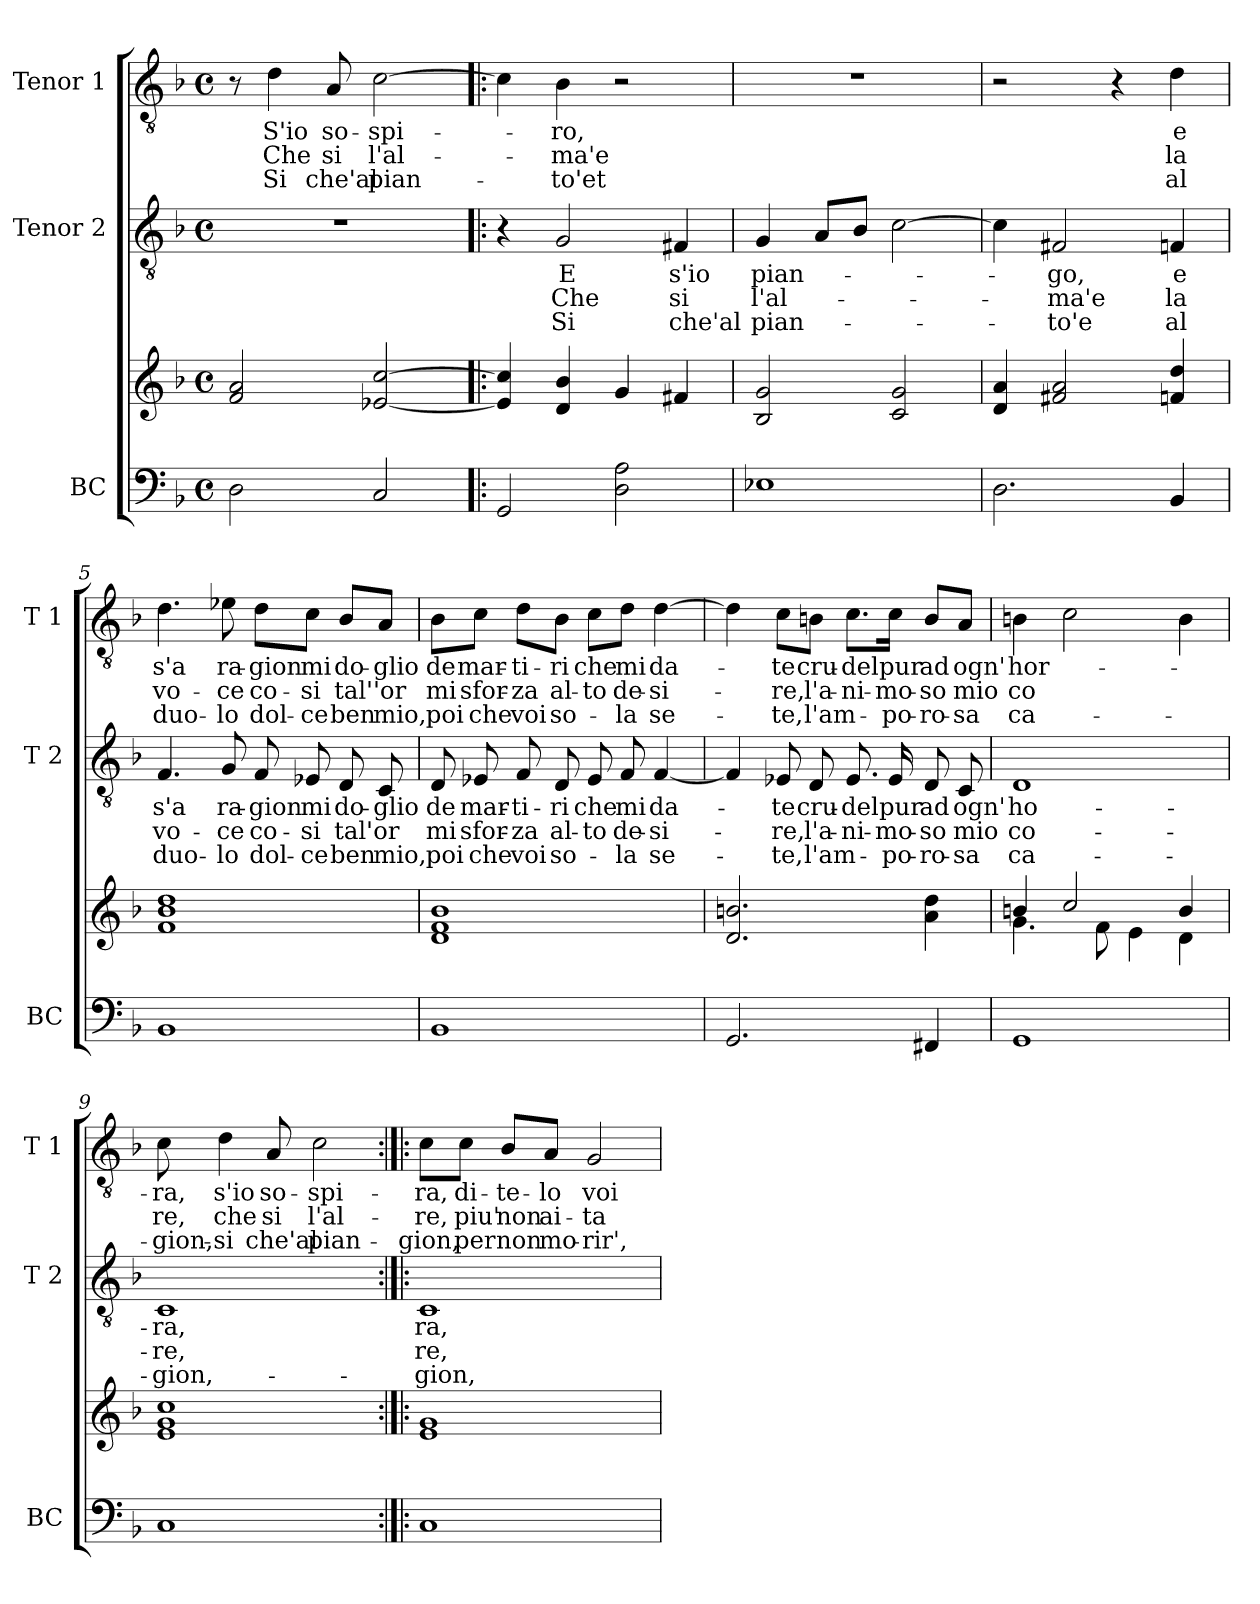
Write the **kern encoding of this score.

**kern	**kern	**kern	**text	**text	**text	**kern	**text	**text	**text
*part3	*part3	*part2	*part2	*part2	*part2	*part1	*part1	*part1	*part1
*staff4	*staff3	*staff2	*staff2	*staff2	*staff2	*staff1	*staff1	*staff1	*staff1
*I"BC	*	*I"Tenor 2	*	*	*	*I"Tenor 1	*	*	*
*I'BC	*	*I'T 2	*	*	*	*I'T 1	*	*	*
*clefF4	*clefG2	*clefGv2	*	*	*	*clefGv2	*	*	*
*k[b-]	*k[b-]	*k[b-]	*	*	*	*k[b-]	*	*	*
*F:	*F:	*F:	*	*	*	*F:	*	*	*
*M4/4	*M4/4	*M4/4	*	*	*	*M4/4	*	*	*
*met(c)	*met(c)	*met(c)	*	*	*	*met(c)	*	*	*
=1	=1	=1	=1	=1	=1	=1	=1	=1	=1
2D\	2f/ 2a/	1r	.	.	.	8r	.	.	.
.	.	.	.	.	.	4d\	S'io	Che	Si
.	.	.	.	.	.	8A/	so-	si	che'al
2C/	[2e-X/ [2cc/	.	.	.	.	[2c\	-spi-	l'al-	pian-
=2!|:	=2!|:	=2!|:	=2!|:	=2!|:	=2!|:	=2!|:	=2!|:	=2!|:	=2!|:
2GG/	4e-/] 4cc/]	4r	.	.	.	4c\]	.	.	.
.	4d/ 4b-/	2G/	E	Che	Si	4B-\	-ro,	-ma'e	-to'et
2D\ 2A\	4g/	.	.	.	.	2r	.	.	.
.	4f#X/	4F#X/	s'io	si	che'al	.	.	.	.
=3	=3	=3	=3	=3	=3	=3	=3	=3	=3
1E-X	2B-/ 2g/	4G/	pian-	l'al-	pian-	1r	.	.	.
.	.	8A/L	.	.	.	.	.	.	.
.	.	8B-/J	.	.	.	.	.	.	.
.	2c/ 2g/	[2c\	.	.	.	.	.	.	.
=4	=4	=4	=4	=4	=4	=4	=4	=4	=4
2.D\	4d/ 4a/	4c\]	.	.	.	2r	.	.	.
.	2f#X/ 2a/	2F#X/	-go,	-ma'e	-to'e	.	.	.	.
.	.	.	.	.	.	4r	.	.	.
4BB-/	4fn/ 4dd/	4Fn/	e	la	al	4d\	e	la	al
!!LO:LB:g=z
=5	=5	=5	=5	=5	=5	=5	=5	=5	=5
1BB-	1f 1b- 1dd	4.F/	s'a	vo-	duo-	4.d\	s'a	vo-	duo-
.	.	8G/	ra-	-ce	-lo	8e-X\	ra-	-ce	-lo
.	.	8F/	-gion	co-	dol-	8d\L	-gion	co-	dol-
.	.	8E-X/	mi	-si	-ce	8c\J	mi	-si	-ce
.	.	8D/	do-	tal'	ben	8B-/L	do-	tal'	ben
.	.	8C/	-glio	or	mio,	8A/J	-glio	'or	mio,
=6	=6	=6	=6	=6	=6	=6	=6	=6	=6
1BB-	1d 1f 1b-	8D/	de	mi	poi	8B-\L	de	mi	poi
.	.	8E-X/	mar-	sfor-	che	8c\J	mar-	sfor-	che
.	.	8F/	-ti-	-za	voi	8d\L	-ti-	-za	voi
.	.	8D/	-ri	al-	so-	8B-\J	-ri	al-	so-
.	.	8E-/	che	-to	.	8c\L	che	-to	.
.	.	8F/	mi	de-	-la	8d\J	mi	de-	-la
.	.	[4F/	da-	-si-	se-	[4d\	da-	-si-	se-
=7	=7	=7	=7	=7	=7	=7	=7	=7	=7
2.GG/	2.d/ 2.bn/	4F/]	.	.	.	4d\]	.	.	.
.	.	8E-X/	-te	-re,	-te,	8c\L	-te	-re,	-te,
.	.	8D/	cru-	l'a-	l'am-	8Bn\J	cru-	l'a-	l'am-
.	.	8.E-/	-del	-ni-	.	8.c\L	-del	-ni-	.
.	.	16E-/	pur	-mo-	-po-	16c\Jk	pur	-mo-	-po-
4FF#X/	4a\ 4dd\	8D/	ad	-so	-ro-	8B/L	ad	-so	-ro-
.	.	8C/	ogn'	mio	-sa	8A/J	ogn'	mio	-sa
!!LO:PB:g=z
=8	=8	=8	=8	=8	=8	=8	=8	=8	=8
*	*^	*	*	*	*	*	*	*	*
1GG	4bn/	4.g\	1D	ho-	co-	ca-	4Bn\	hor-	co	ca-
.	2cc/	.	.	.	.	.	2c\	.	.	.
.	.	8f\	.	.	.	.	.	.	.	.
.	.	4e\	.	.	.	.	.	.	.	.
.	4b/	4d\	.	.	.	.	4B\	.	.	.
*	*v	*v	*	*	*	*	*	*	*	*
=9	=9	=9	=9	=9	=9	=9	=9	=9	=9
1C	1e 1g 1cc	1C	-ra,	-re,	-gion,-	8c\	-ra,	re,	-gion,-
.	.	.	.	.	.	4d\	s'io	che	-si
.	.	.	.	.	.	8A/	so-	si	che'al
.	.	.	.	.	.	2c\	-spi-	l'al-	pian-
=10:|!|:	=10:|!|:	=10:|!|:	=10:|!|:	=10:|!|:	=10:|!|:	=10:|!|:	=10:|!|:	=10:|!|:	=10:|!|:
1C	1e 1g	1C	ra,	re,	-gion,	8c\L	-ra,	-re,	-gion,
.	.	.	.	.	.	8c\J	di-	piu'	per
.	.	.	.	.	.	8B-/L	-te-	non	non
.	.	.	.	.	.	8A/J	-lo	ai-	mo-
.	.	.	.	.	.	2G/	voi	-ta-	-rir',
=	=	=	=	=	=	=	=	=	=
*-	*-	*-	*-	*-	*-	*-	*-	*-	*-
